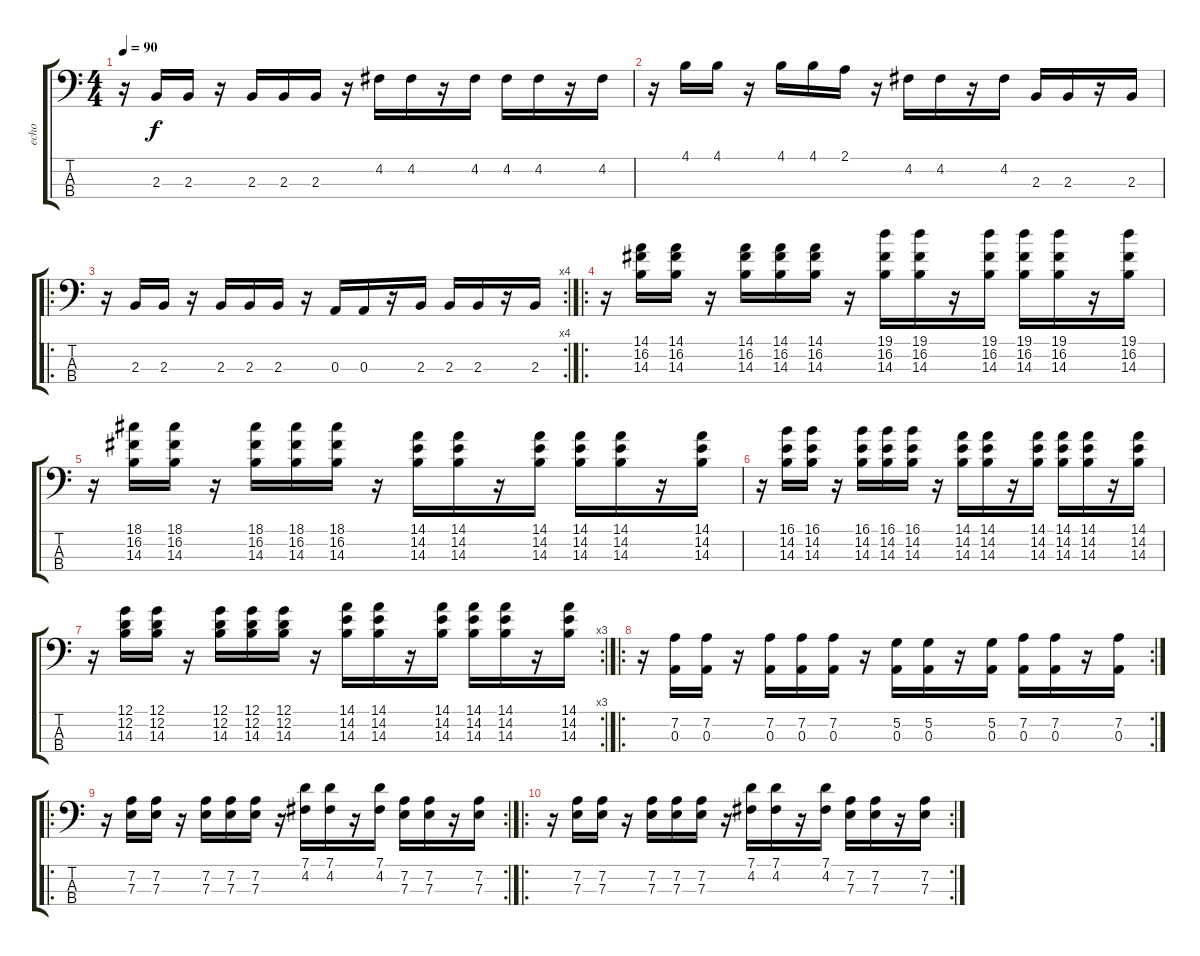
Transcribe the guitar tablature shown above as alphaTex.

\track ("echo" "echo") {instrument electricbasspick}
\staff {score tabs}
\tuning (G2 D2 A1 E1) {hide}
\ts (4 4)
\tempo 90
\clef f4
\ks c
r.16{dy f instrument electricbasspick} 2.3.16 2.3.16 r.16 2.3.16 2.3.16 2.3.16 r.16 4.2.16 4.2.16 r.16 4.2.16 4.2.16 4.2.16 r.16 4.2.16 |
r.16 4.1.16 4.1.16 r.16 4.1.16 4.1.16 2.1.16 r.16 4.2.16 4.2.16 r.16 4.2.16 2.3.16 2.3.16 r.16 2.3.16 |
\ro
\rc 4
r.16 2.3.16 2.3.16 r.16 2.3.16 2.3.16 2.3.16 r.16 0.3.16 0.3.16 r.16 2.3.16 2.3.16 2.3.16 r.16 2.3.16 |
\ro
r.16 (14.1 16.2 14.3).16 (14.1 16.2 14.3).16 r.16 (14.1 16.2 14.3).16 (14.1 16.2 14.3).16 (14.1 16.2 14.3).16 r.16 (19.1 16.2 14.3).16 (19.1 16.2 14.3).16 r.16 (19.1 16.2 14.3).16 (19.1 16.2 14.3).16 (19.1 16.2 14.3).16 r.16 (19.1 16.2 14.3).16 |
r.16 (18.1 16.2 14.3).16 (18.1 16.2 14.3).16 r.16 (18.1 16.2 14.3).16 (18.1 16.2 14.3).16 (18.1 16.2 14.3).16 r.16 (14.1 14.2 14.3).16 (14.1 14.2 14.3).16 r.16 (14.1 14.2 14.3).16 (14.1 14.2 14.3).16 (14.1 14.2 14.3).16 r.16 (14.1 14.2 14.3).16 |
r.16 (16.1 14.2 14.3).16 (16.1 14.2 14.3).16 r.16 (16.1 14.2 14.3).16 (16.1 14.2 14.3).16 (16.1 14.2 14.3).16 r.16 (14.1 14.2 14.3).16 (14.1 14.2 14.3).16 r.16 (14.1 14.2 14.3).16 (14.1 14.2 14.3).16 (14.1 14.2 14.3).16 r.16 (14.1 14.2 14.3).16 |
\rc 3
r.16 (12.1 12.2 14.3).16 (12.1 12.2 14.3).16 r.16 (12.1 12.2 14.3).16 (12.1 12.2 14.3).16 (12.1 12.2 14.3).16 r.16 (14.1 14.2 14.3).16 (14.1 14.2 14.3).16 r.16 (14.1 14.2 14.3).16 (14.1 14.2 14.3).16 (14.1 14.2 14.3).16 r.16 (14.1 14.2 14.3).16 |
\ro
\rc 2
r.16 (7.2 0.3).16 (7.2 0.3).16 r.16 (7.2 0.3).16 (7.2 0.3).16 (7.2 0.3).16 r.16 (5.2 0.3).16 (5.2 0.3).16 r.16 (5.2 0.3).16 (7.2 0.3).16 (7.2 0.3).16 r.16 (7.2 0.3).16 |
\ro
\rc 2
r.16 (7.2 7.3).16 (7.2 7.3).16 r.16 (7.2 7.3).16 (7.2 7.3).16 (7.2 7.3).16 r.16 (7.1 4.2).16 (7.1 4.2).16 r.16 (7.1 4.2).16 (7.2 7.3).16 (7.2 7.3).16 r.16 (7.2 7.3).16 |
\ro
\rc 2
r.16 (7.2 7.3).16 (7.2 7.3).16 r.16 (7.2 7.3).16 (7.2 7.3).16 (7.2 7.3).16 r.16 (7.1 4.2).16 (7.1 4.2).16 r.16 (7.1 4.2).16 (7.2 7.3).16 (7.2 7.3).16 r.16 (7.2 7.3).16
